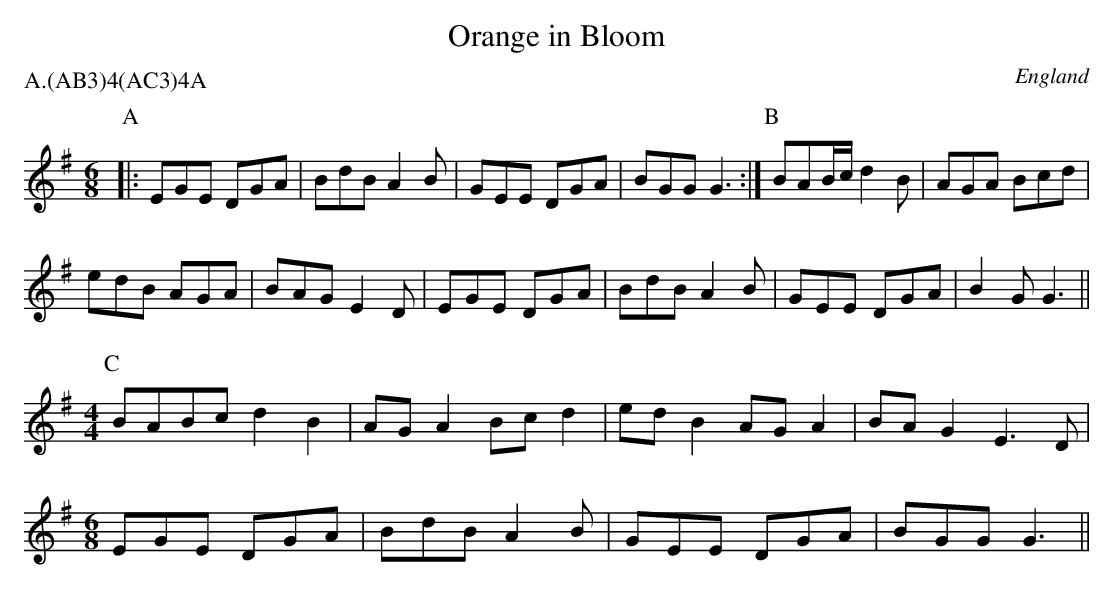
X:1
T:Orange in Bloom
M:6/8
O:England
P:A.(AB3)4(AC3)4A
K:G
P:A
|:     EGE       DGA   | BdB   A2B   | GEE   DGA   | BGG   G3   :|\
P:B
       BAB/2c/2  d2B   | AGA   Bcd   |
       edB   AGA   | BAG   E2D  |\
       EGE       DGA   | BdB   A2B   | GEE   DGA   | B2G   G3   ||
M:4/4
P:C
       BABc      d2 B2 | AG A2 Bc d2 | ed B2 AG A2 | BA G2 E3 D |
M:6/8
       EGE       DGA   | BdB   A2B   | GEE   DGA   | BGG   G3   ||
